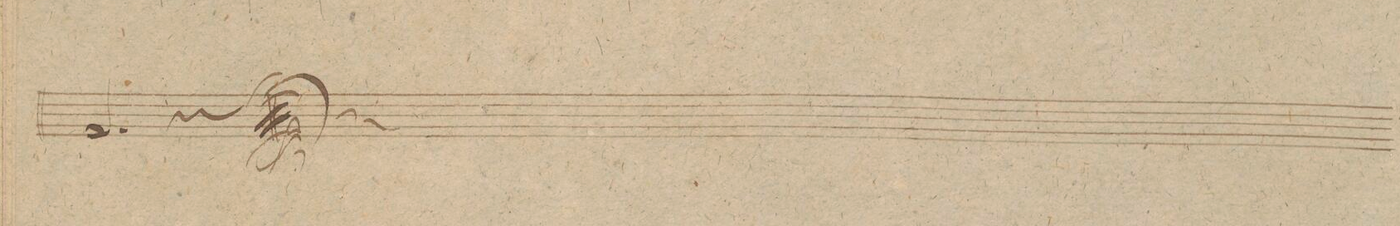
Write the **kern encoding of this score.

**kern	**dynam
*I"Fagotto. 1mo	*
*clefF4	*
*k[f#c#g#]	*
*met(c|)	*
*M2/2	*
2.AA/	.
4r	.
==	==
*-	*-
